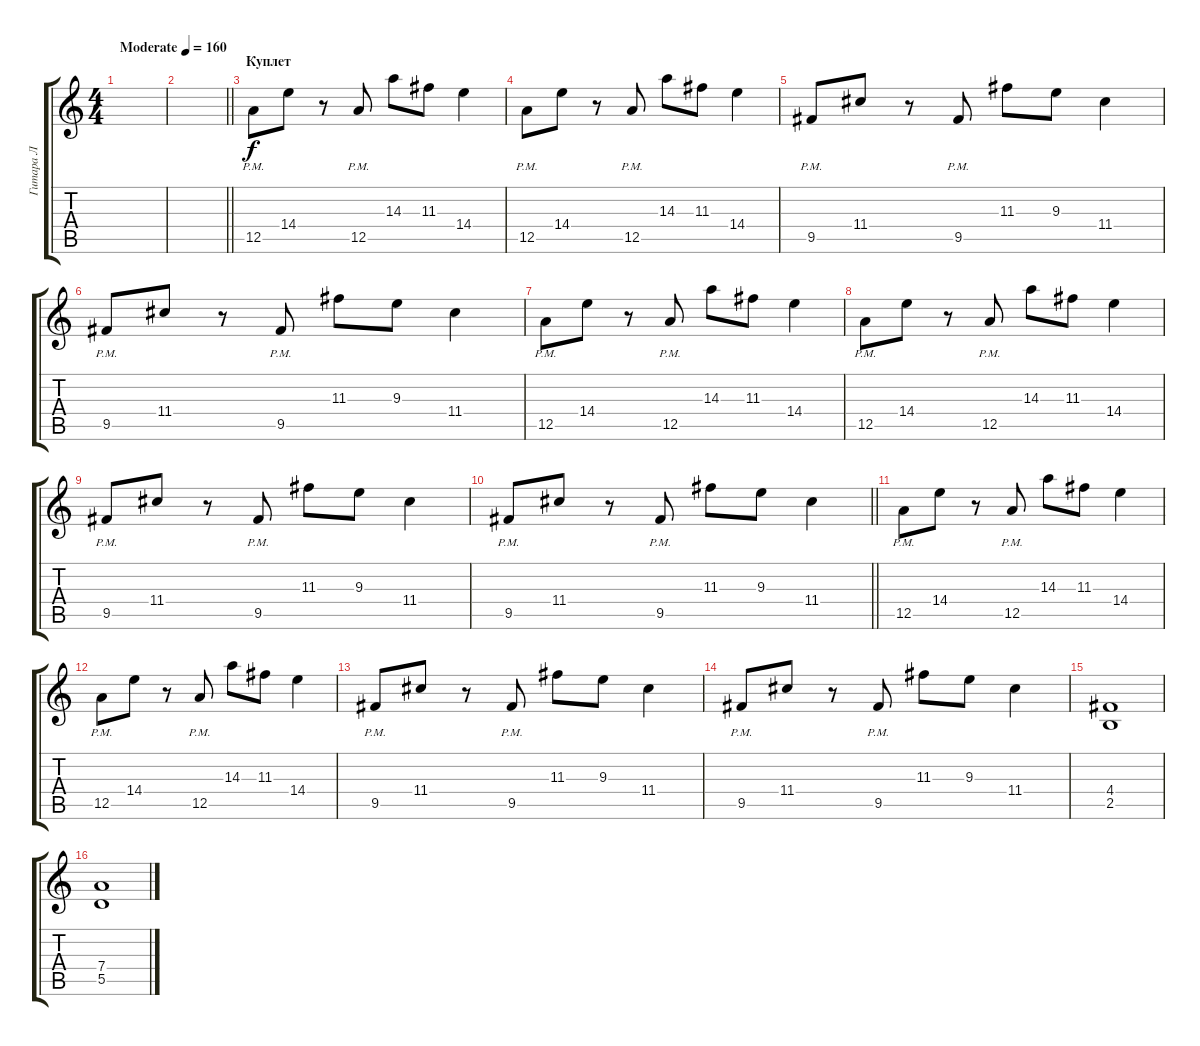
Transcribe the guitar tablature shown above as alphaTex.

\track ("Гитара Л" "Гитара Л") {instrument distortionguitar}
\staff {score tabs}
\tuning (E4 B3 G3 D3 A2 E2) {hide}
\ts (4 4)
\tempo (160 "Moderate")
\clef g2
\ks c
|
\barLineRight lightlight
|
\section ("" "Куплет")
12.5{pm}.8 14.4.8 r.8 12.5{pm}.8 14.3.8 11.3.8 14.4.4 |
12.5{pm}.8 14.4.8 r.8 12.5{pm}.8 14.3.8 11.3.8 14.4.4 |
9.5{pm}.8 11.4.8 r.8 9.5{pm}.8 11.3.8 9.3.8 11.4.4 |
9.5{pm}.8 11.4.8 r.8 9.5{pm}.8 11.3.8 9.3.8 11.4.4 |
12.5{pm}.8 14.4.8 r.8 12.5{pm}.8 14.3.8 11.3.8 14.4.4 |
12.5{pm}.8 14.4.8 r.8 12.5{pm}.8 14.3.8 11.3.8 14.4.4 |
9.5{pm}.8 11.4.8 r.8 9.5{pm}.8 11.3.8 9.3.8 11.4.4 |
\barLineRight lightlight
9.5{pm}.8 11.4.8 r.8 9.5{pm}.8 11.3.8 9.3.8 11.4.4 |
\section ("" " ")
12.5{pm}.8 14.4.8 r.8 12.5{pm}.8 14.3.8 11.3.8 14.4.4 |
12.5{pm}.8 14.4.8 r.8 12.5{pm}.8 14.3.8 11.3.8 14.4.4 |
9.5{pm}.8 11.4.8 r.8 9.5{pm}.8 11.3.8 9.3.8 11.4.4 |
9.5{pm}.8 11.4.8 r.8 9.5{pm}.8 11.3.8 9.3.8 11.4.4 |
(4.4 2.5).1 |
(7.4 5.5).1
